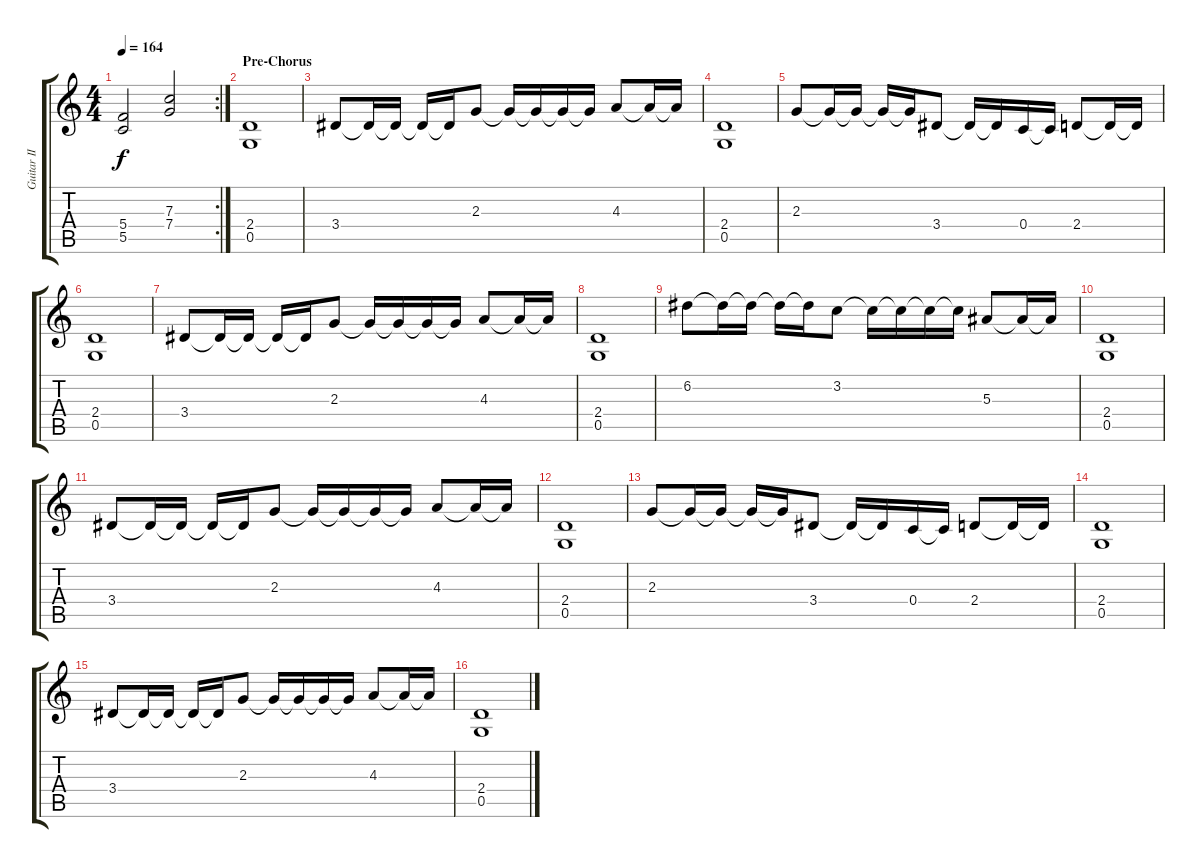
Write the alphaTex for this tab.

\track ("Guitar II" "Guitar II") {instrument distortionguitar}
\staff {score tabs}
\tuning (D4 A3 F3 C3 G2 D2) {hide}
\rc 2
\ts (4 4)
\tempo 164
\clef g2
\ks c
(5.4 5.5).2{dy f} (7.3 7.4).2 |
\section ("" "Pre-Chorus")
(2.4 0.5).1 |
3.4.8 3.4{t}.16 3.4{t}.16 3.4{t}.16 3.4{t}.16 2.3.8 2.3{t}.16 2.3{t}.16 2.3{t}.16 2.3{t}.16 4.3.8 4.3{t}.16 4.3{t}.16 |
(2.4 0.5).1 |
2.3.8 2.3{t}.16 2.3{t}.16 2.3{t}.16 2.3{t}.16 3.4.8 3.4{t}.16 3.4{t}.16 0.4.16 0.4{t}.16 2.4.8 2.4{t}.16 2.4{t}.16 |
(2.4 0.5).1 |
3.4.8 3.4{t}.16 3.4{t}.16 3.4{t}.16 3.4{t}.16 2.3.8 2.3{t}.16 2.3{t}.16 2.3{t}.16 2.3{t}.16 4.3.8 4.3{t}.16 4.3{t}.16 |
(2.4 0.5).1 |
6.2.8 6.2{t}.16 6.2{t}.16 6.2{t}.16 6.2{t}.16 3.2.8 3.2{t}.16 3.2{t}.16 3.2{t}.16 3.2{t}.16 5.3.8 5.3{t}.16 5.3{t}.16 |
(2.4 0.5).1 |
3.4.8 3.4{t}.16 3.4{t}.16 3.4{t}.16 3.4{t}.16 2.3.8 2.3{t}.16 2.3{t}.16 2.3{t}.16 2.3{t}.16 4.3.8 4.3{t}.16 4.3{t}.16 |
(2.4 0.5).1 |
2.3.8 2.3{t}.16 2.3{t}.16 2.3{t}.16 2.3{t}.16 3.4.8 3.4{t}.16 3.4{t}.16 0.4.16 0.4{t}.16 2.4.8 2.4{t}.16 2.4{t}.16 |
(2.4 0.5).1 |
3.4.8 3.4{t}.16 3.4{t}.16 3.4{t}.16 3.4{t}.16 2.3.8 2.3{t}.16 2.3{t}.16 2.3{t}.16 2.3{t}.16 4.3.8 4.3{t}.16 4.3{t}.16 |
(2.4 0.5).1
